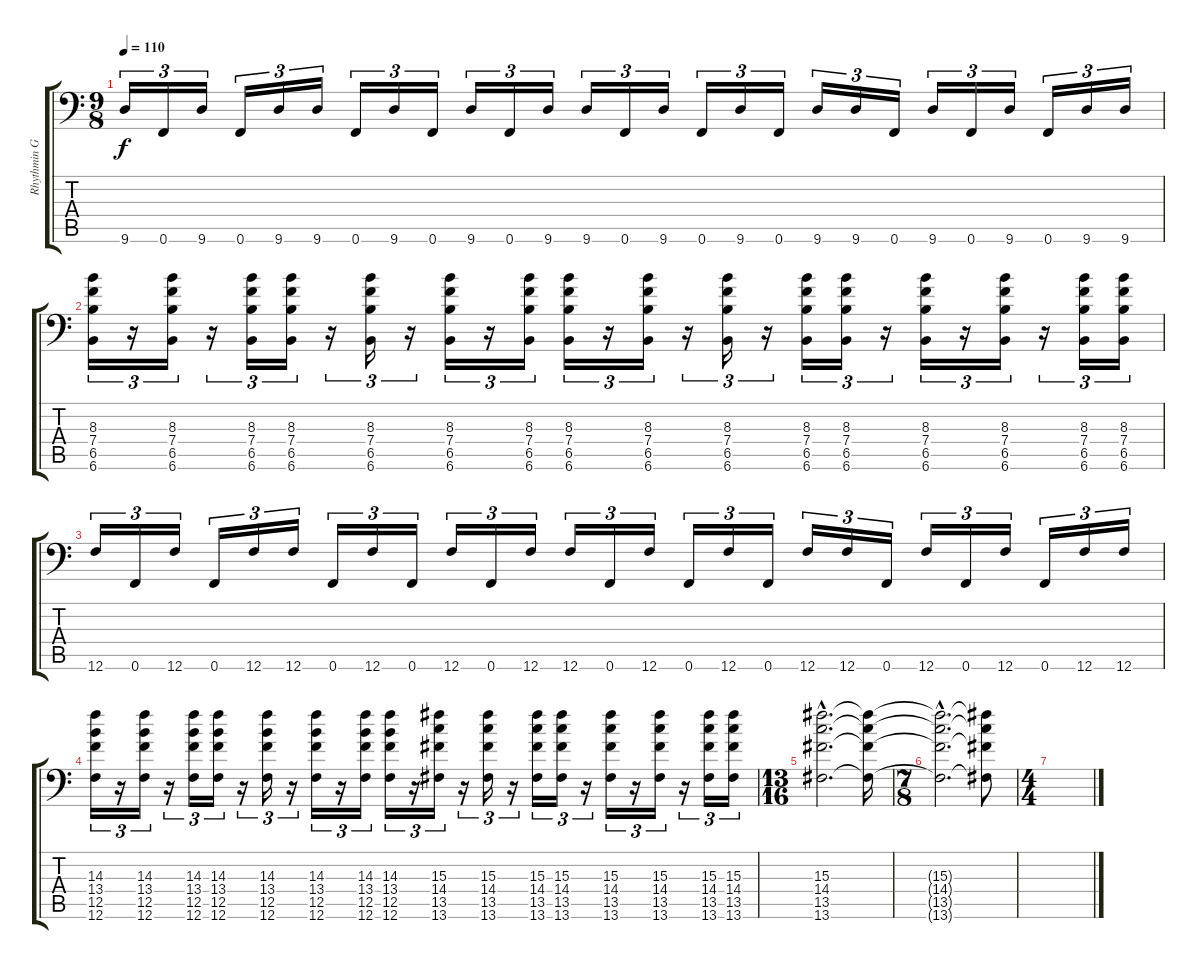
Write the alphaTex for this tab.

\track ("Rhythmin Guitar #1" "Rhythmin G") {instrument overdrivenguitar}
\staff {score tabs}
\tuning (C4 G3 Eb3 Bb2 F2 F1) {hide}
\ts (9 8)
\tempo 110
\clef f4
\ks c
9.6.16{tu (3 2) dy f} 0.6.16{tu (3 2)} 9.6.16{tu (3 2)} 0.6.16{tu (3 2)} 9.6.16{tu (3 2)} 9.6.16{tu (3 2)} 0.6.16{tu (3 2)} 9.6.16{tu (3 2)} 0.6.16{tu (3 2)} 9.6.16{tu (3 2)} 0.6.16{tu (3 2)} 9.6.16{tu (3 2)} 9.6.16{tu (3 2)} 0.6.16{tu (3 2)} 9.6.16{tu (3 2)} 0.6.16{tu (3 2)} 9.6.16{tu (3 2)} 0.6.16{tu (3 2)} 9.6.16{tu (3 2)} 9.6.16{tu (3 2)} 0.6.16{tu (3 2)} 9.6.16{tu (3 2)} 0.6.16{tu (3 2)} 9.6.16{tu (3 2)} 0.6.16{tu (3 2)} 9.6.16{tu (3 2)} 9.6.16{tu (3 2)} |
(8.3 7.4 6.5 6.6).16{tu (3 2)} r.16{tu (3 2)} (8.3 7.4 6.5 6.6).16{tu (3 2)} r.16{tu (3 2)} (8.3 7.4 6.5 6.6).16{tu (3 2)} (8.3 7.4 6.5 6.6).16{tu (3 2)} r.16{tu (3 2)} (8.3 7.4 6.5 6.6).16{tu (3 2)} r.16{tu (3 2)} (8.3 7.4 6.5 6.6).16{tu (3 2)} r.16{tu (3 2)} (8.3 7.4 6.5 6.6).16{tu (3 2)} (8.3 7.4 6.5 6.6).16{tu (3 2)} r.16{tu (3 2)} (8.3 7.4 6.5 6.6).16{tu (3 2)} r.16{tu (3 2)} (8.3 7.4 6.5 6.6).16{tu (3 2)} r.16{tu (3 2)} (8.3 7.4 6.5 6.6).16{tu (3 2)} (8.3 7.4 6.5 6.6).16{tu (3 2)} r.16{tu (3 2)} (8.3 7.4 6.5 6.6).16{tu (3 2)} r.16{tu (3 2)} (8.3 7.4 6.5 6.6).16{tu (3 2)} r.16{tu (3 2)} (8.3 7.4 6.5 6.6).16{tu (3 2)} (8.3 7.4 6.5 6.6).16{tu (3 2)} |
12.6.16{tu (3 2)} 0.6.16{tu (3 2)} 12.6.16{tu (3 2)} 0.6.16{tu (3 2)} 12.6.16{tu (3 2)} 12.6.16{tu (3 2)} 0.6.16{tu (3 2)} 12.6.16{tu (3 2)} 0.6.16{tu (3 2)} 12.6.16{tu (3 2)} 0.6.16{tu (3 2)} 12.6.16{tu (3 2)} 12.6.16{tu (3 2)} 0.6.16{tu (3 2)} 12.6.16{tu (3 2)} 0.6.16{tu (3 2)} 12.6.16{tu (3 2)} 0.6.16{tu (3 2)} 12.6.16{tu (3 2)} 12.6.16{tu (3 2)} 0.6.16{tu (3 2)} 12.6.16{tu (3 2)} 0.6.16{tu (3 2)} 12.6.16{tu (3 2)} 0.6.16{tu (3 2)} 12.6.16{tu (3 2)} 12.6.16{tu (3 2)} |
(14.3 13.4 12.5 12.6).16{tu (3 2)} r.16{tu (3 2)} (14.3 13.4 12.5 12.6).16{tu (3 2)} r.16{tu (3 2)} (14.3 13.4 12.5 12.6).16{tu (3 2)} (14.3 13.4 12.5 12.6).16{tu (3 2)} r.16{tu (3 2)} (14.3 13.4 12.5 12.6).16{tu (3 2)} r.16{tu (3 2)} (14.3 13.4 12.5 12.6).16{tu (3 2)} r.16{tu (3 2)} (14.3 13.4 12.5 12.6).16{tu (3 2)} (14.3 13.4 12.5 12.6).16{tu (3 2)} r.16{tu (3 2)} (15.3 14.4 13.5 13.6).16{tu (3 2)} r.16{tu (3 2)} (15.3 14.4 13.5 13.6).16{tu (3 2)} r.16{tu (3 2)} (15.3 14.4 13.5 13.6).16{tu (3 2)} (15.3 14.4 13.5 13.6).16{tu (3 2)} r.16{tu (3 2)} (15.3 14.4 13.5 13.6).16{tu (3 2)} r.16{tu (3 2)} (15.3 14.4 13.5 13.6).16{tu (3 2)} r.16{tu (3 2)} (15.3 14.4 13.5 13.6).16{tu (3 2)} (15.3 14.4 13.5 13.6).16{tu (3 2)} |
\ts (13 16)
(15.3{hac} 14.4{hac} 13.5{hac} 13.6{hac}).2{d} (15.3{t} 14.4{t} 13.5{t} 13.6{t}).16 |
\ts (7 8)
(15.3{hac t} 14.4{hac t} 13.5{hac t} 13.6{hac t}).2{d} (15.3{t} 14.4{t} 13.5{t} 13.6{t}).8 |
\ts (4 4)
